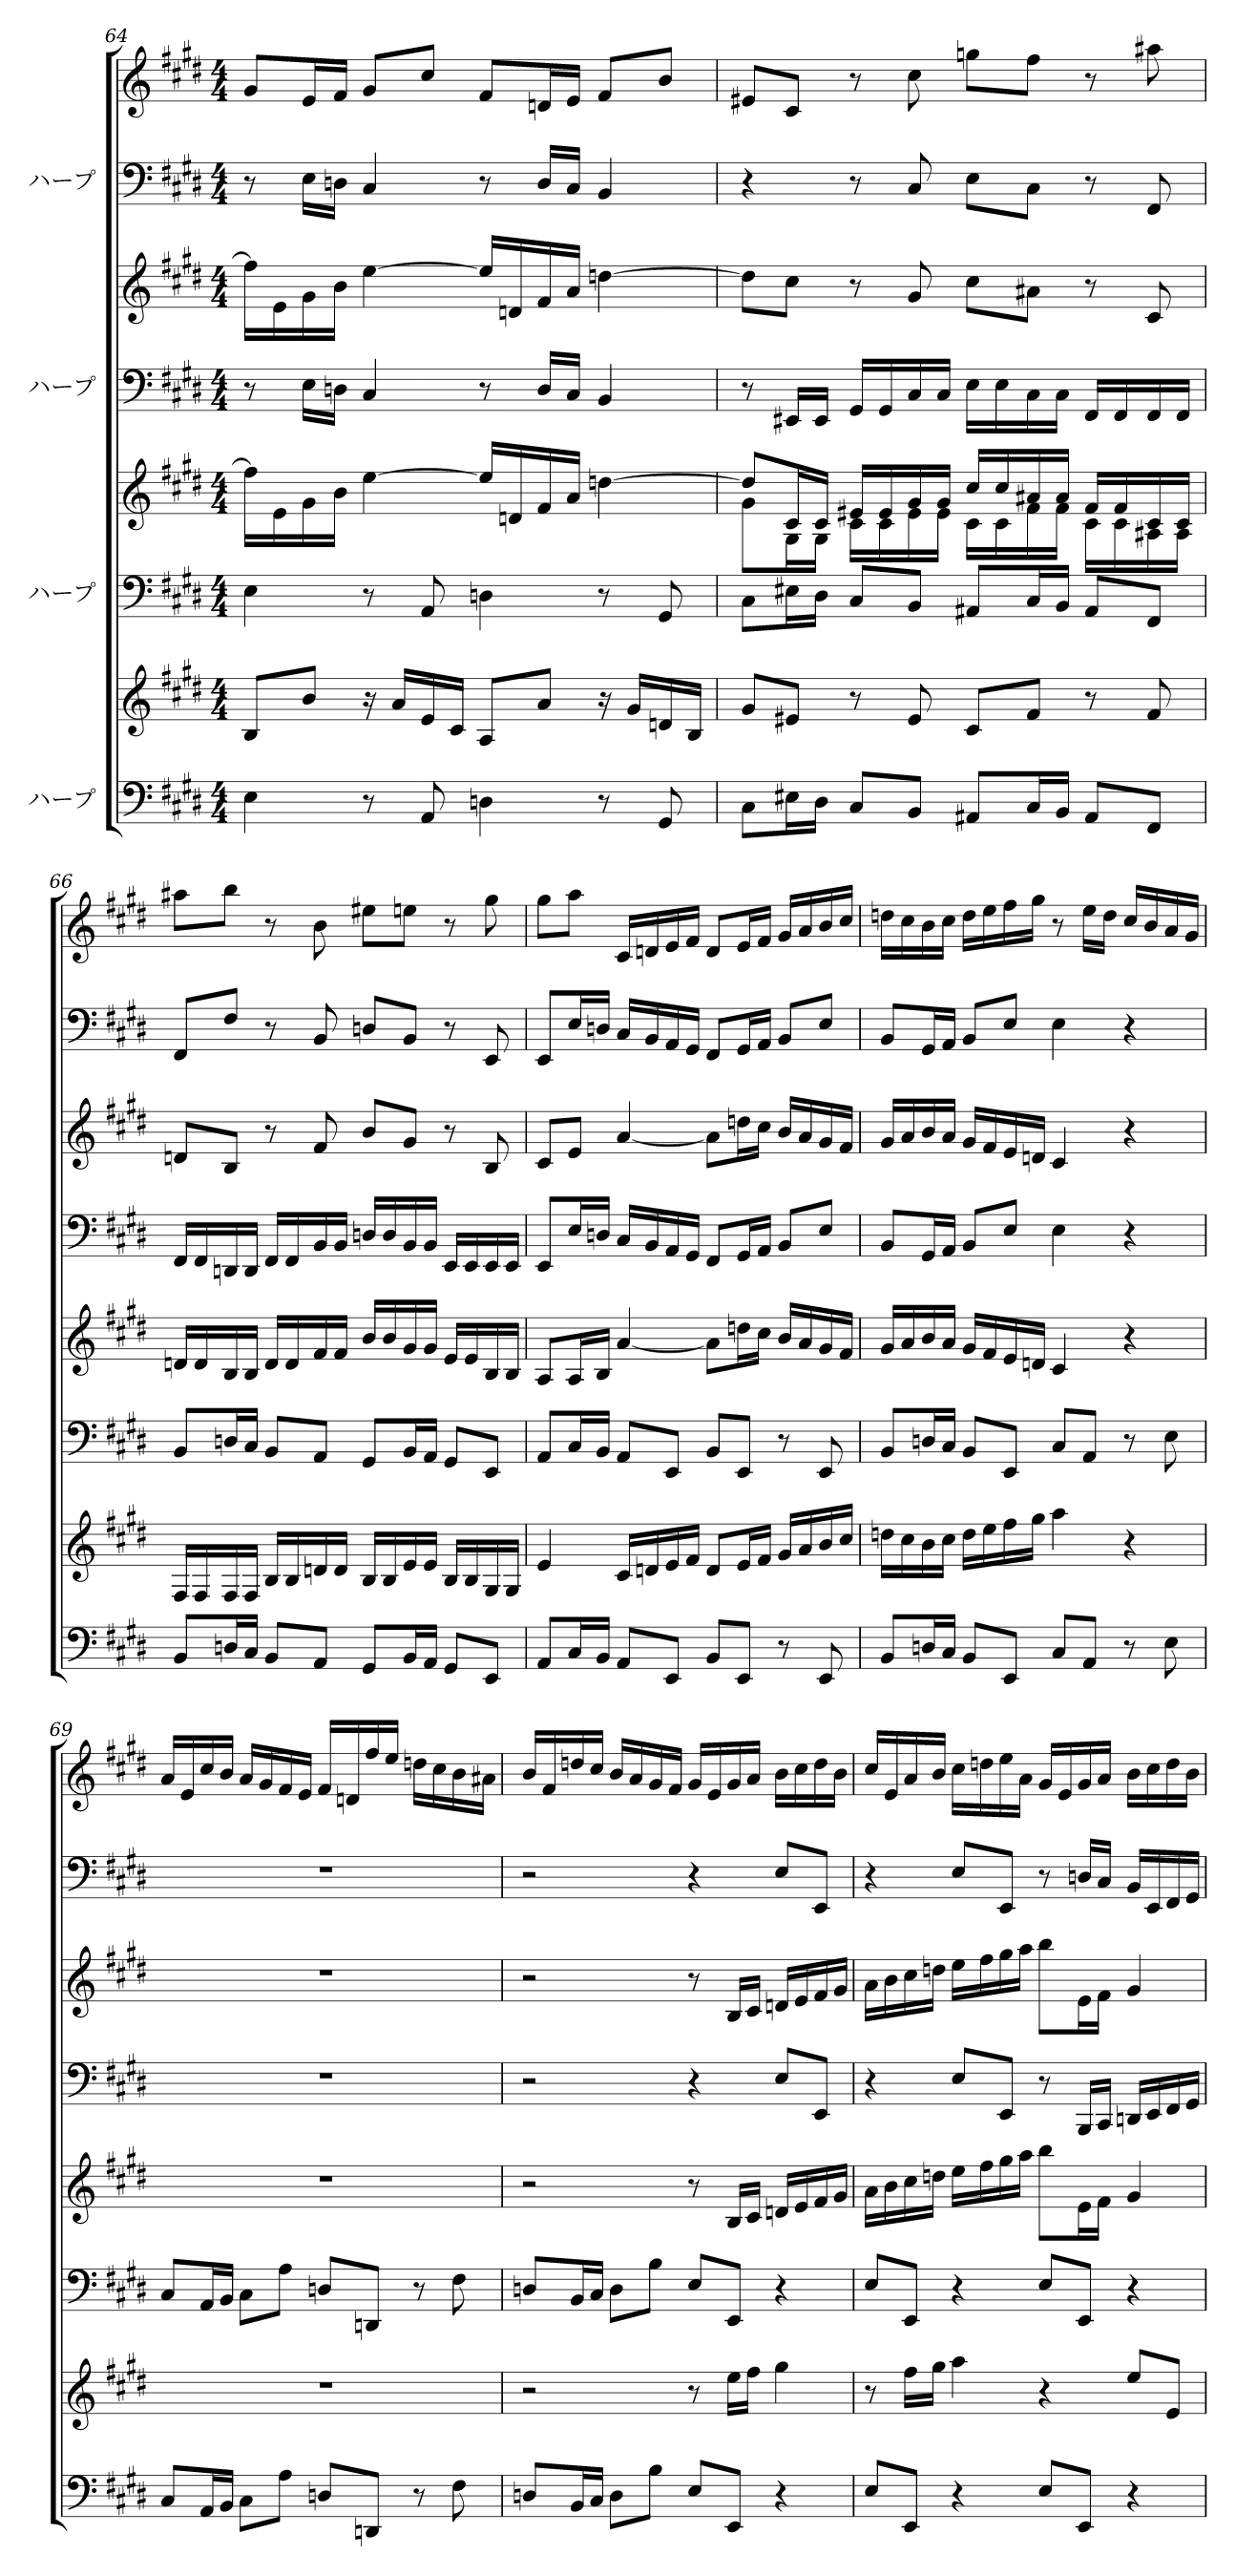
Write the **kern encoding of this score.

**kern	**kern	**kern	**kern	**kern	**kern	**kern	**kern
*part4	*part4	*part3	*part3	*part2	*part2	*part1	*part1
*staff8	*staff7	*staff6	*staff5	*staff4	*staff3	*staff2	*staff1
*I"ハープ	*	*I"ハープ	*	*I"ハープ	*	*I"ハープ	*
!!LO:PB:g=z
*clefF4	*clefG2	*clefF4	*clefG2	*clefF4	*clefG2	*clefF4	*clefG2
*k[f#c#g#d#]	*k[f#c#g#d#]	*k[f#c#g#d#]	*k[f#c#g#d#]	*k[f#c#g#d#]	*k[f#c#g#d#]	*k[f#c#g#d#]	*k[f#c#g#d#]
*M4/4	*M4/4	*M4/4	*M4/4	*M4/4	*M4/4	*M4/4	*M4/4
=64	=64	=64	=64	=64	=64	=64	=64
4E\	8B/L	4E\	16ff#\LL]	8r	16ff#\LL]	8r	8g#/L
.	.	.	16e\	.	16e\	.	.
.	8b/J	.	16g#\	16E\LL	16g#\	16E\LL	16e/L
.	.	.	16b\JJ	16Dn\JJ	16b\JJ	16Dn\JJ	16f#/JJ
8r	16r	8r	[4ee\	4C#/	[4ee\	4C#/	8g#/L
.	16a/LL	.	.	.	.	.	.
8AA/	16e/	8AA/	.	.	.	.	8cc#/J
.	16c#/JJ	.	.	.	.	.	.
4Dn\	8A/L	4Dn\	16ee/LL]	8r	16ee/LL]	8r	8f#/L
.	.	.	16dn/	.	16dn/	.	.
.	8a/J	.	16f#/	16D/LL	16f#/	16D/LL	16dn/L
.	.	.	16a/JJ	16C#/JJ	16a/JJ	16C#/JJ	16e/JJ
8r	16r	8r	[4ddn\	4BB/	[4ddn\	4BB/	8f#/L
.	16g#/LL	.	.	.	.	.	.
8GG#/	16dn/	8GG#/	.	.	.	.	8b/J
.	16B/JJ	.	.	.	.	.	.
=65	=65	=65	=65	=65	=65	=65	=65
*	*	*	*^	*	*	*	*
8C#\L	8g#/L	8C#\L	8dd/L]	8g#\L	8r	8dd\L]	4r	8e#X/L
16E#X\L	8e#X/J	16E#X\L	16c#/L	16G#\L	16EE#X/LL	8cc#\J	.	8c#/J
16D#\JJ	.	16D#\JJ	16c#/JJ	16G#\JJ	16EE#/JJ	.	.	.
8C#/L	8r	8C#/L	16e#X/LL	16c#\LL	16GG#/LL	8r	8r	8r
.	.	.	16e#/	16c#\	16GG#/	.	.	.
8BB/J	8e#/	8BB/J	16g#/	16e#\	16C#/	8g#/	8C#/	8cc#\
.	.	.	16g#/JJ	16e#\JJ	16C#/JJ	.	.	.
8AA#X/L	8c#/L	8AA#X/L	16cc#/LL	16c#\LL	16E\LL	8cc#\L	8E\L	8ggn\L
.	.	.	16cc#/	16c#\	16E\	.	.	.
16C#/L	8f#/J	16C#/L	16a#X/	16f#\	16C#\	8a#X\J	8C#\J	8ff#\J
16BB/JJ	.	16BB/JJ	16a#/JJ	16f#\JJ	16C#\JJ	.	.	.
8AA#/L	8r	8AA#/L	16f#/LL	16c#\LL	16FF#/LL	8r	8r	8r
.	.	.	16f#/	16c#\	16FF#/	.	.	.
8FF#/J	8f#/	8FF#/J	16c#/	16A#X\	16FF#/	8c#/	8FF#/	8aa#X\
.	.	.	16c#/JJ	16A#\JJ	16FF#/JJ	.	.	.
*	*	*	*v	*v	*	*	*	*
!!LO:PB:g=z
=66	=66	=66	=66	=66	=66	=66	=66
8BB/L	16F#/LL	8BB/L	16dn/LL	16FF#/LL	8dn/L	8FF#/L	8aa#X\L
.	16F#/	.	16d/	16FF#/	.	.	.
16Dn/L	16F#/	16Dn/L	16B/	16DDn/	8B/J	8F#/J	8bb\J
16C#/JJ	16F#/JJ	16C#/JJ	16B/JJ	16DD/JJ	.	.	.
8BB/L	16B/LL	8BB/L	16d/LL	16FF#/LL	8r	8r	8r
.	16B/	.	16d/	16FF#/	.	.	.
8AA/J	16dn/	8AA/J	16f#/	16BB/	8f#/	8BB/	8b\
.	16d/JJ	.	16f#/JJ	16BB/JJ	.	.	.
8GG#/L	16B/LL	8GG#/L	16b/LL	16Dn/LL	8b/L	8Dn/L	8ee#X\L
.	16B/	.	16b/	16D/	.	.	.
16BB/L	16e/	16BB/L	16g#/	16BB/	8g#/J	8BB/J	8een\J
16AA/JJ	16e/JJ	16AA/JJ	16g#/JJ	16BB/JJ	.	.	.
8GG#/L	16B/LL	8GG#/L	16e/LL	16EE/LL	8r	8r	8r
.	16B/	.	16e/	16EE/	.	.	.
8EE/J	16G#/	8EE/J	16B/	16EE/	8B/	8EE/	8gg#\
.	16G#/JJ	.	16B/JJ	16EE/JJ	.	.	.
=67	=67	=67	=67	=67	=67	=67	=67
8AA/L	4e/	8AA/L	8A/L	8EE/L	8c#/L	8EE/L	8gg#\L
16C#/L	.	16C#/L	16A/L	16E/L	8e/J	16E/L	8aa\J
16BB/JJ	.	16BB/JJ	16B/JJ	16Dn/JJ	.	16Dn/JJ	.
8AA/L	16c#/LL	8AA/L	[4a/	16C#/LL	[4a/	16C#/LL	16c#/LL
.	16dn/	.	.	16BB/	.	16BB/	16dn/
8EE/J	16e/	8EE/J	.	16AA/	.	16AA/	16e/
.	16f#/JJ	.	.	16GG#/JJ	.	16GG#/JJ	16f#/JJ
8BB/L	8d/L	8BB/L	8a\L]	8FF#/L	8a\L]	8FF#/L	8d/L
8EE/J	16e/L	8EE/J	16ddn\L	16GG#/L	16ddn\L	16GG#/L	16e/L
.	16f#/JJ	.	16cc#\JJ	16AA/JJ	16cc#\JJ	16AA/JJ	16f#/JJ
8r	16g#/LL	8r	16b/LL	8BB/L	16b/LL	8BB/L	16g#/LL
.	16a/	.	16a/	.	16a/	.	16a/
8EE/	16b/	8EE/	16g#/	8E/J	16g#/	8E/J	16b/
.	16cc#/JJ	.	16f#/JJ	.	16f#/JJ	.	16cc#/JJ
!!LO:PB:g=z
=68	=68	=68	=68	=68	=68	=68	=68
8BB/L	16ddn\LL	8BB/L	16g#/LL	8BB/L	16g#/LL	8BB/L	16ddn\LL
.	16cc#\	.	16a/	.	16a/	.	16cc#\
16Dn/L	16b\	16Dn/L	16b/	16GG#/L	16b/	16GG#/L	16b\
16C#/JJ	16cc#\JJ	16C#/JJ	16a/JJ	16AA/JJ	16a/JJ	16AA/JJ	16cc#\JJ
8BB/L	16dd\LL	8BB/L	16g#/LL	8BB/L	16g#/LL	8BB/L	16dd\LL
.	16ee\	.	16f#/	.	16f#/	.	16ee\
8EE/J	16ff#\	8EE/J	16e/	8E/J	16e/	8E/J	16ff#\
.	16gg#\JJ	.	16dn/JJ	.	16dn/JJ	.	16gg#\JJ
8C#/L	4aa\	8C#/L	4c#/	4E\	4c#/	4E\	8r
8AA/J	.	8AA/J	.	.	.	.	16ee\LL
.	.	.	.	.	.	.	16dd\JJ
8r	4r	8r	4r	4r	4r	4r	16cc#/LL
.	.	.	.	.	.	.	16b/
8E\	.	8E\	.	.	.	.	16a/
.	.	.	.	.	.	.	16g#/JJ
=69	=69	=69	=69	=69	=69	=69	=69
8C#/L	1r	8C#/L	1r	1r	1r	1r	16a/LL
.	.	.	.	.	.	.	16e/
16AA/L	.	16AA/L	.	.	.	.	16cc#/
16BB/JJ	.	16BB/JJ	.	.	.	.	16b/JJ
8C#\L	.	8C#\L	.	.	.	.	16a/LL
.	.	.	.	.	.	.	16g#/
8A\J	.	8A\J	.	.	.	.	16f#/
.	.	.	.	.	.	.	16e/JJ
8Dn/L	.	8Dn/L	.	.	.	.	16f#/LL
.	.	.	.	.	.	.	16dn/
8DDn/J	.	8DDn/J	.	.	.	.	16ff#/
.	.	.	.	.	.	.	16ee/JJ
8r	.	8r	.	.	.	.	16ddn\LL
.	.	.	.	.	.	.	16cc#\
8F#\	.	8F#\	.	.	.	.	16b\
.	.	.	.	.	.	.	16a#X\JJ
!!LO:PB:g=z
=70	=70	=70	=70	=70	=70	=70	=70
8Dn/L	2r	8Dn/L	2r	2r	2r	2r	16b/LL
.	.	.	.	.	.	.	16f#/
16BB/L	.	16BB/L	.	.	.	.	16ddn/
16C#/JJ	.	16C#/JJ	.	.	.	.	16cc#/JJ
8D\L	.	8D\L	.	.	.	.	16b/LL
.	.	.	.	.	.	.	16a/
8B\J	.	8B\J	.	.	.	.	16g#/
.	.	.	.	.	.	.	16f#/JJ
8E/L	8r	8E/L	8r	4r	8r	4r	16g#/LL
.	.	.	.	.	.	.	16e/
8EE/J	16ee\LL	8EE/J	16B/LL	.	16B/LL	.	16g#/
.	16ff#\JJ	.	16c#/JJ	.	16c#/JJ	.	16a/JJ
4r	4gg#\	4r	16dn/LL	8E/L	16dn/LL	8E/L	16b\LL
.	.	.	16e/	.	16e/	.	16cc#\
.	.	.	16f#/	8EE/J	16f#/	8EE/J	16dd\
.	.	.	16g#/JJ	.	16g#/JJ	.	16b\JJ
=71	=71	=71	=71	=71	=71	=71	=71
8E/L	8r	8E/L	16a\LL	4r	16a\LL	4r	16cc#/LL
.	.	.	16b\	.	16b\	.	16e/
8EE/J	16ff#\LL	8EE/J	16cc#\	.	16cc#\	.	16a/
.	16gg#\JJ	.	16ddn\JJ	.	16ddn\JJ	.	16b/JJ
4r	4aa\	4r	16ee\LL	8E/L	16ee\LL	8E/L	16cc#\LL
.	.	.	16ff#\	.	16ff#\	.	16ddn\
.	.	.	16gg#\	8EE/J	16gg#\	8EE/J	16ee\
.	.	.	16aa\JJ	.	16aa\JJ	.	16a\JJ
8E/L	4r	8E/L	8bb\L	8r	8bb\L	8r	16g#/LL
.	.	.	.	.	.	.	16e/
8EE/J	.	8EE/J	16e\L	16BBB/LL	16e\L	16Dn/LL	16g#/
.	.	.	16f#\JJ	16CC#/JJ	16f#\JJ	16C#/JJ	16a/JJ
4r	8ee/L	4r	4g#/	16DDn/LL	4g#/	16BB/LL	16b\LL
.	.	.	.	16EE/	.	16EE/	16cc#\
.	8e/J	.	.	16FF#/	.	16FF#/	16dd\
.	.	.	.	16GG#/JJ	.	16GG#/JJ	16b\JJ
=	=	=	=	=	=	=	=
*-	*-	*-	*-	*-	*-	*-	*-
